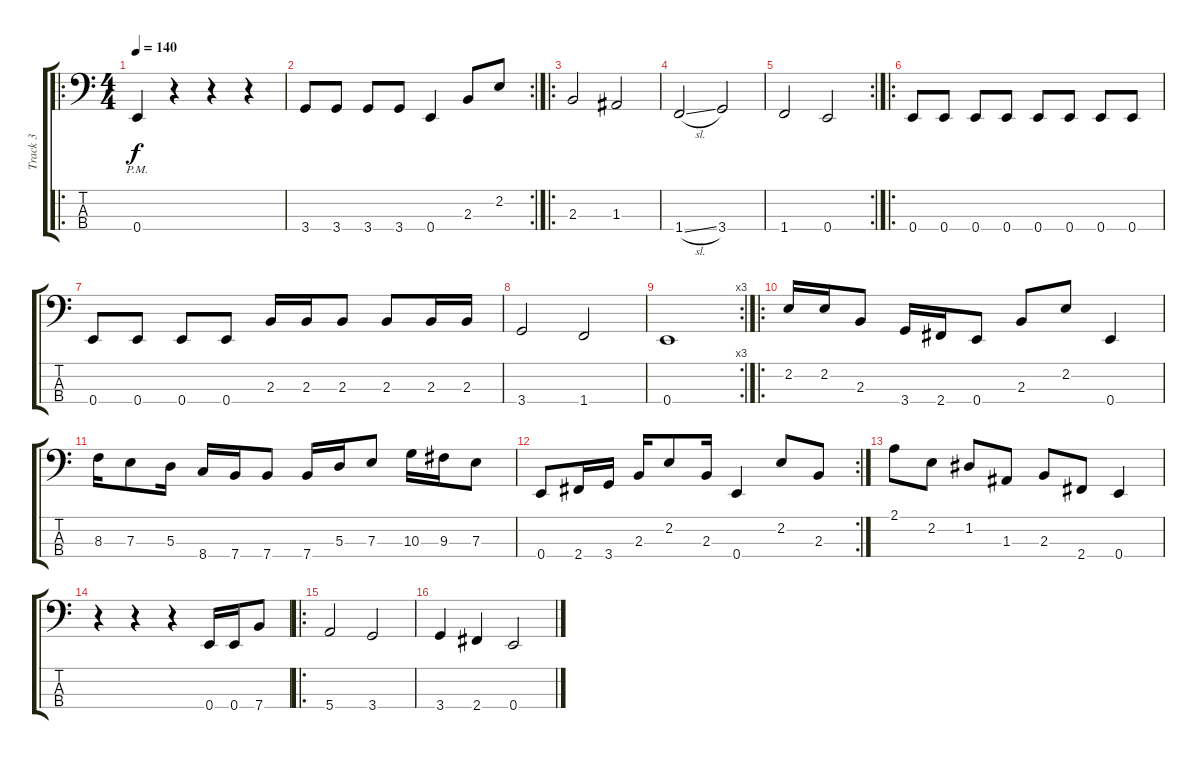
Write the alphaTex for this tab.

\track ("Track 3" "Track 3") {instrument electricbasspick}
\staff {score tabs}
\tuning (G2 D2 A1 E1) {hide}
\ro
\ts (4 4)
\tempo 140
\clef f4
\ks c
0.4{pm}.4{dy f instrument electricbasspick} r.4 r.4 r.4 |
\rc 2
3.4.8 3.4.8 3.4.8 3.4.8 0.4.4 2.3.8 2.2.8 |
\ro
2.3.2 1.3.2 |
1.4{sl}.2 3.4.2 |
\rc 2
1.4.2 0.4.2 |
\ro
0.4.8 0.4.8 0.4.8 0.4.8 0.4.8 0.4.8 0.4.8 0.4.8 |
0.4.8 0.4.8 0.4.8 0.4.8 2.3.16 2.3.16 2.3.8 2.3.8 2.3.16 2.3.16 |
3.4.2 1.4.2 |
\rc 3
0.4.1 |
\ro
2.2.16 2.2.16 2.3.8 3.4.16 2.4.16 0.4.8 2.3.8 2.2.8 0.4.4 |
8.3.16 7.3.8 5.3.16 8.4.16 7.4.16 7.4.8 7.4.16 5.3.16 7.3.8 10.3.16 9.3.16 7.3.8 |
\rc 2
0.4.8 2.4.16 3.4.16 2.3.16 2.2.8 2.3.16 0.4.4 2.2.8 2.3.8 |
2.1.8 2.2.8 1.2.8 1.3.8 2.3.8 2.4.8 0.4.4 |
r.4 r.4 r.4 0.4.16 0.4.16 7.4.8 |
\ro
5.4.2 3.4.2 |
3.4.4 2.4.4 0.4.2
